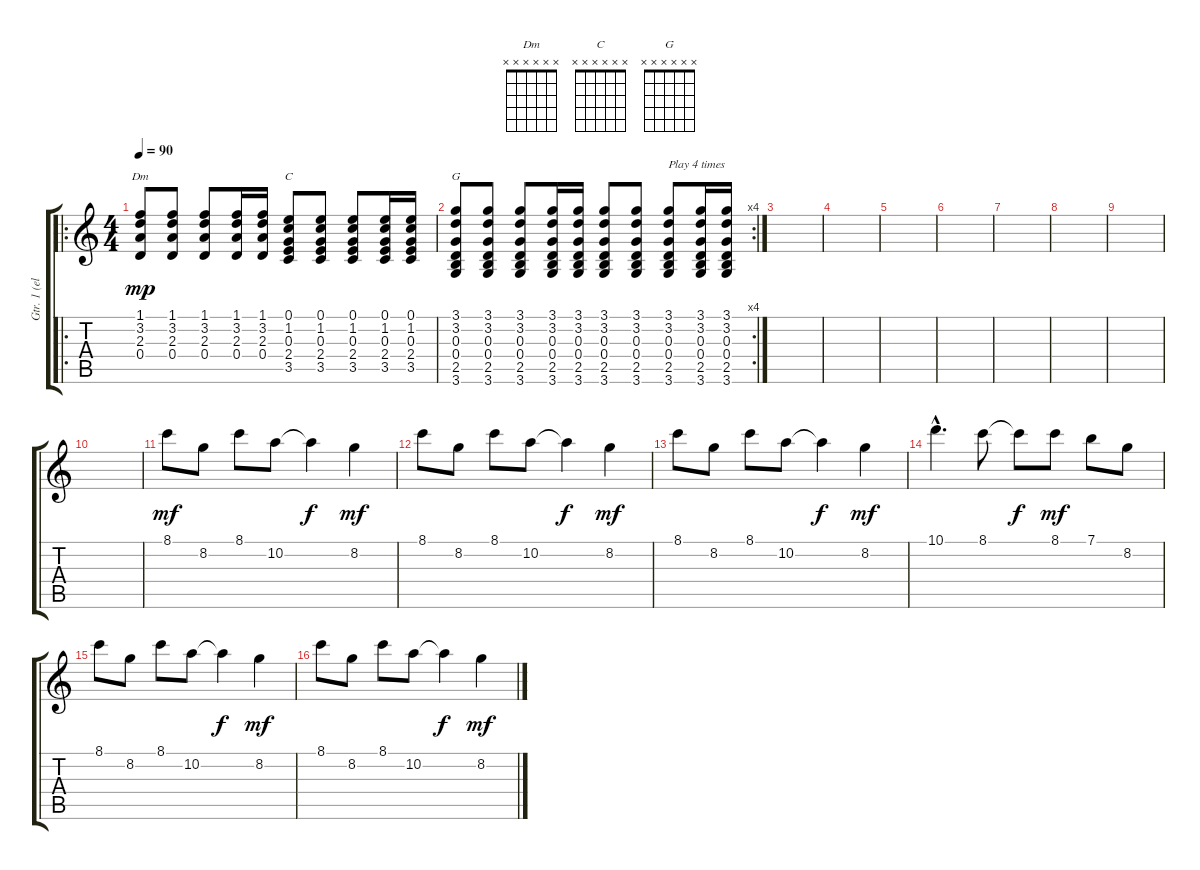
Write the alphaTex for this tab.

\track ("Gtr. 1 (elec.)" "Gtr. 1 (el") {instrument electricguitarclean}
\staff {score tabs}
\tuning (E4 B3 G3 D3 A2 E2) {hide}
\chord ("Dm" x x x x x x)
\chord ("C" x x x x x x)
\chord ("G" x x x x x x)
\ro
\ts (4 4)
\tempo 90
\clef g2
\ks c
(1.1 3.2 2.3 0.4).8{ch "Dm" dy mp instrument electricguitarclean} (1.1 3.2 2.3 0.4).8 (1.1 3.2 2.3 0.4).8 (1.1 3.2 2.3 0.4).16 (1.1 3.2 2.3 0.4).16 (0.1 1.2 0.3 2.4 3.5).8{ch "C"} (0.1 1.2 0.3 2.4 3.5).8 (0.1 1.2 0.3 2.4 3.5).8 (0.1 1.2 0.3 2.4 3.5).16 (0.1 1.2 0.3 2.4 3.5).16 |
\rc 4
(3.1 3.2 0.3 0.4 2.5 3.6).8{ch "G"} (3.1 3.2 0.3 0.4 2.5 3.6).8 (3.1 3.2 0.3 0.4 2.5 3.6).8 (3.1 3.2 0.3 0.4 2.5 3.6).16 (3.1 3.2 0.3 0.4 2.5 3.6).16 (3.1 3.2 0.3 0.4 2.5 3.6).8 (3.1 3.2 0.3 0.4 2.5 3.6).8 (3.1 3.2 0.3 0.4 2.5 3.6).8{txt "Play 4 times"} (3.1 3.2 0.3 0.4 2.5 3.6).16 (3.1 3.2 0.3 0.4 2.5 3.6).16 |
|
|
|
|
|
|
|
|
8.1.8{dy mf} 8.2.8 8.1.8 10.2.8 10.2{t}.4{dy f} 8.2.4{dy mf} |
8.1.8 8.2.8 8.1.8 10.2.8 10.2{t}.4{dy f} 8.2.4{dy mf} |
8.1.8 8.2.8 8.1.8 10.2.8 10.2{t}.4{dy f} 8.2.4{dy mf} |
10.1{hac}.4{d} 8.1.8 8.1{t}.8{dy f} 8.1.8{dy mf} 7.1.8 8.2.8 |
8.1.8 8.2.8 8.1.8 10.2.8 10.2{t}.4{dy f} 8.2.4{dy mf} |
8.1.8 8.2.8 8.1.8 10.2.8 10.2{t}.4{dy f} 8.2.4{dy mf}
